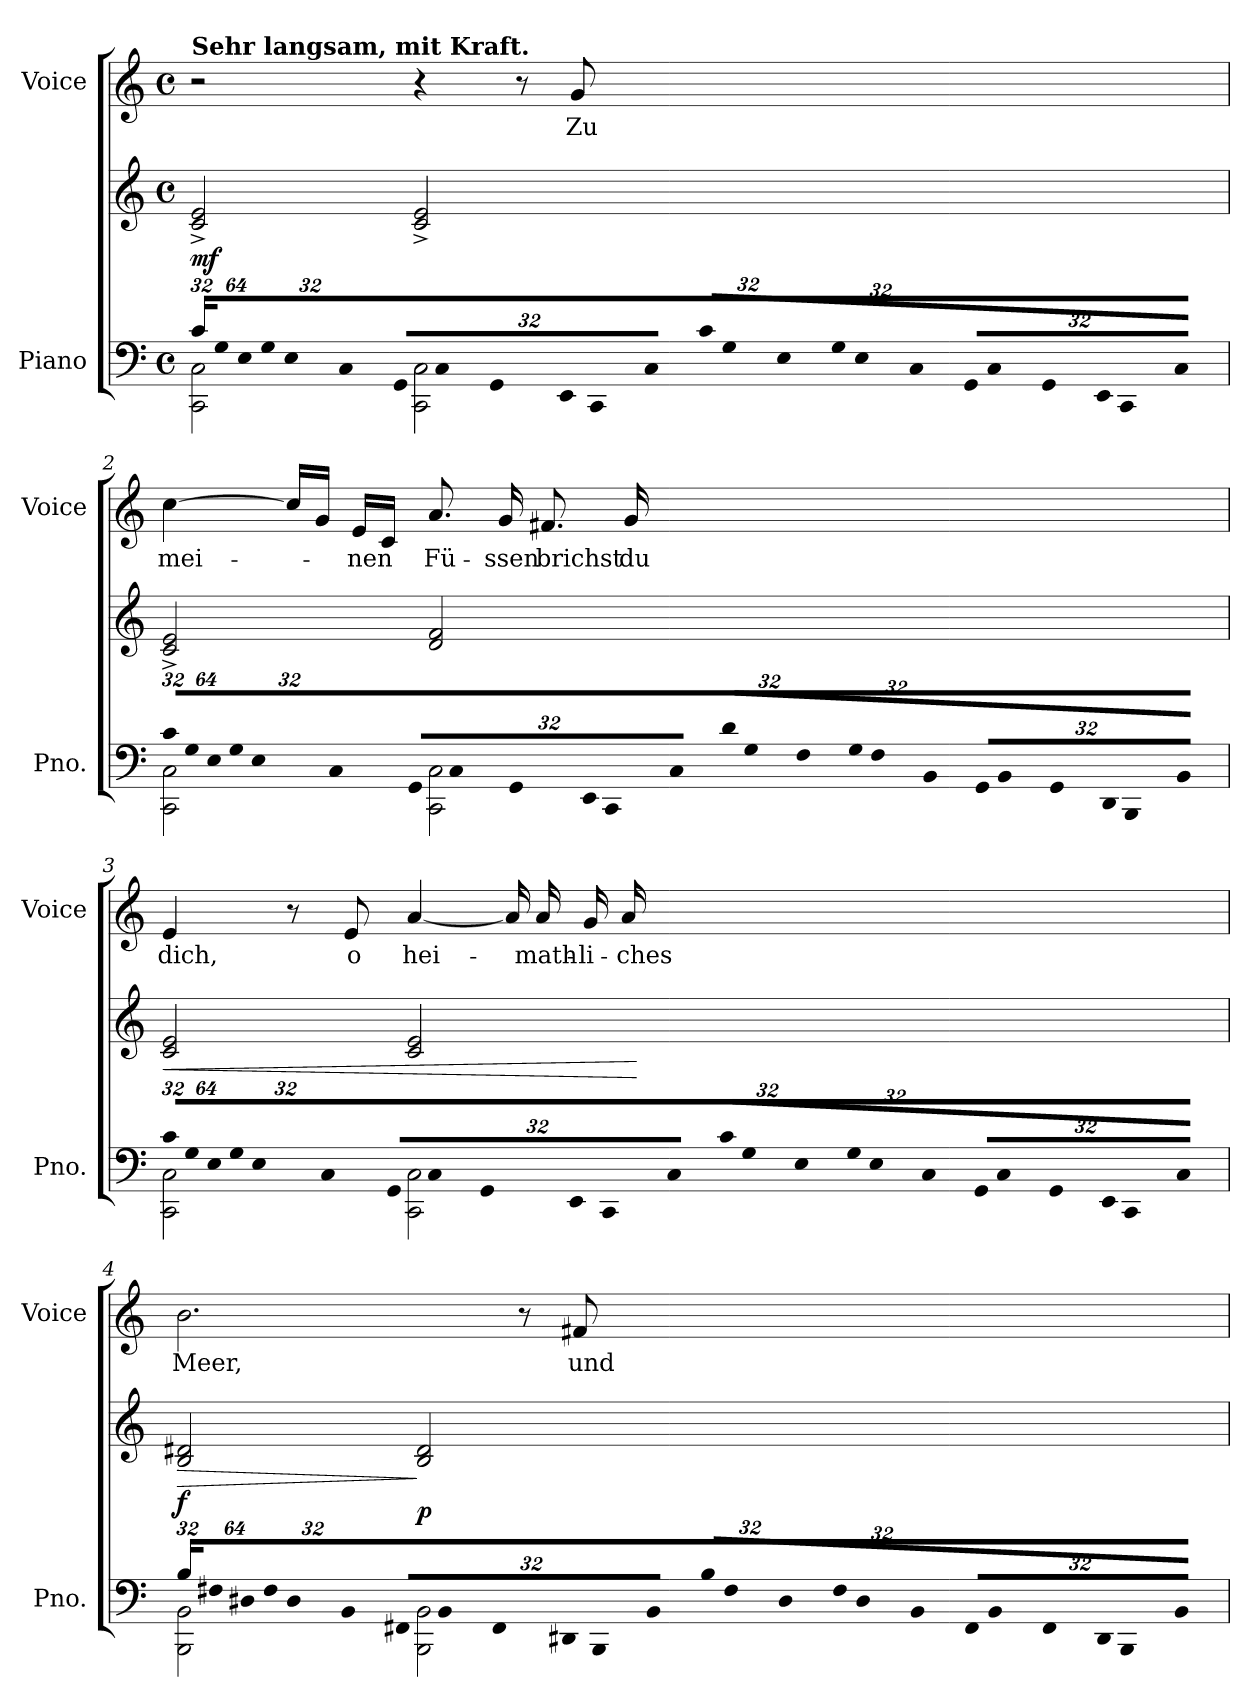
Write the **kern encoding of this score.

**kern	**kern	**dynam	**kern	**text
*part2	*part2	*part2	*part1	*part1
*staff3	*staff2	*staff2/3	*staff1	*staff1
*I"Piano	*	*	*I"Voice	*
*I'Pno.	*	*	*I'Voice	*
!!LO:PB:g=z
*clefF4	*clefG2	*	*clefG2	*
*k[]	*k[]	*	*k[]	*
*C:	*C:	*	*C:	*
*M4/4	*M4/4	*	*M4/4	*
*met(c)	*met(c)	*	*met(c)	*
*MM60	*MM60	*	*MM60	*
*Xbrackettup	*	*	*	*
=1	=1	=1	=1	=1
!	!	!	!LO:TX:a:B:t=Sehr langsam, mit Kraft.	!
!LO:N:vis=16	!	!	!	!
*^	*	*	*	*
512%21ci/LL	2CCi\ 2Ci	2ci/^ 2ei^	mf	2r	.
!LO:N:vis=16	!	!	!	!	!
1024%43Gi/	.	.	.	.	.
!LO:N:vis=16	!	!	!	!	!
1024%43Ei/	.	.	.	.	.
!LO:N:vis=16	!	!	!	!	!
512%21Gi/	.	.	.	.	.
!LO:N:vis=16	!	!	!	!	!
1024%43Ei/JJ	.	.	.	.	.
!LO:N:vis=16	!	!	!	!	!
1024%43Ci/	.	.	.	.	.
!LO:N:vis=16	!	!	!	!	!
512%21GGi/LL	.	.	.	.	.
!LO:N:vis=16	!	!	!	!	!
1024%43Ci/	.	.	.	.	.
!LO:N:vis=16	!	!	!	!	!
1024%43GGi/	.	.	.	.	.
!LO:N:vis=16	!	!	!	!	!
512%21EEi/	.	.	.	.	.
!LO:N:vis=16	!	!	!	!	!
1024%43CCi/	.	.	.	.	.
!LO:N:vis=16	!	!	!	!	!
1024%43Ci/JJ	.	.	.	.	.
!LO:N:vis=16	!	!	!	!	!
512%21ci/LL	2CCi\ 2Ci	2ci/^ 2ei^	.	4r	.
!LO:N:vis=16	!	!	!	!	!
1024%43Gi/	.	.	.	.	.
!LO:N:vis=16	!	!	!	!	!
1024%43Ei/	.	.	.	.	.
!LO:N:vis=16	!	!	!	!	!
512%21Gi/	.	.	.	.	.
!LO:N:vis=16	!	!	!	!	!
1024%43Ei/JJ	.	.	.	.	.
!LO:N:vis=16	!	!	!	!	!
1024%43Ci/	.	.	.	.	.
!LO:N:vis=16	!	!	!	!	!
512%21GGi/LL	.	.	.	8r	.
!LO:N:vis=16	!	!	!	!	!
1024%43Ci/	.	.	.	.	.
!LO:N:vis=16	!	!	!	!	!
1024%43GGi/	.	.	.	.	.
!LO:N:vis=16	!	!	!	!	!
!	!	!	!	!	!LO:LY:b:color=#000000
512%21EEi/	.	.	.	8gi/	Zu
!LO:N:vis=16	!	!	!	!	!
1024%43CCi/	.	.	.	.	.
!LO:N:vis=16	!	!	!	!	!
1024%43Ci/JJ	.	.	.	.	.
=2	=2	=2	=2	=2	=2
!LO:N:vis=16	!	!	!	!	!
!	!	!	!	!	!LO:LY:b:color=#000000
512%21ci/LL	2CCi\ 2Ci	2ci/^ 2ei^	.	[>4cci\	mei-
!LO:N:vis=16	!	!	!	!	!
1024%43Gi/	.	.	.	.	.
!LO:N:vis=16	!	!	!	!	!
1024%43Ei/	.	.	.	.	.
!LO:N:vis=16	!	!	!	!	!
512%21Gi/	.	.	.	.	.
!LO:N:vis=16	!	!	!	!	!
1024%43Ei/JJ	.	.	.	.	.
!LO:N:vis=16	!	!	!	!	!
1024%43Ci/	.	.	.	.	.
!LO:N:vis=16	!	!	!	!	!
512%21GGi/LL	.	.	.	16cci/LL]	.
!LO:N:vis=16	!	!	!	!	!
1024%43Ci/	.	.	.	.	.
.	.	.	.	16gi/JJ	.
!LO:N:vis=16	!	!	!	!	!
1024%43GGi/	.	.	.	.	.
!LO:N:vis=16	!	!	!	!	!
!	!	!	!	!	!LO:LY:b:color=#000000
512%21EEi/	.	.	.	16ei/LL	-nen
!LO:N:vis=16	!	!	!	!	!
1024%43CCi/	.	.	.	.	.
.	.	.	.	16ci/JJ	.
!LO:N:vis=16	!	!	!	!	!
1024%43Ci/JJ	.	.	.	.	.
!LO:N:vis=16	!	!	!	!	!
!	!	!	!	!	!LO:LY:b:color=#000000
512%21di/LL	2CCi\ 2Ci	2di/ 2fi	.	8.ai/	Fü-
!LO:N:vis=16	!	!	!	!	!
1024%43Gi/	.	.	.	.	.
!LO:N:vis=16	!	!	!	!	!
1024%43Fi/	.	.	.	.	.
!LO:N:vis=16	!	!	!	!	!
512%21Gi/	.	.	.	.	.
!LO:N:vis=16	!	!	!	!	!
1024%43Fi/JJ	.	.	.	.	.
!	!	!	!	!	!LO:LY:b:color=#000000
.	.	.	.	16gi/	-ssen
!LO:N:vis=16	!	!	!	!	!
1024%43BBi/	.	.	.	.	.
!LO:N:vis=16	!	!	!	!	!
!	!	!	!	!	!LO:LY:b:color=#000000
512%21GGi/LL	.	.	.	8.f#Xi/	brichst
!LO:N:vis=16	!	!	!	!	!
1024%43BBi/	.	.	.	.	.
!LO:N:vis=16	!	!	!	!	!
1024%43GGi/	.	.	.	.	.
!LO:N:vis=16	!	!	!	!	!
512%21DDi/	.	.	.	.	.
!LO:N:vis=16	!	!	!	!	!
1024%43BBBi/	.	.	.	.	.
!	!	!	!	!	!LO:LY:b:color=#000000
.	.	.	.	16gi/	du
!LO:N:vis=16	!	!	!	!	!
1024%43BBi/JJ	.	.	.	.	.
!!LO:LB:g=z
=3	=3	=3	=3	=3	=3
!LO:N:vis=16	!	!	!LO:HP:b	!	!
!	!	!	!	!	!LO:LY:b:color=#000000
512%21ci/LL	2CCi\ 2Ci	2ci/ 2ei	<	4ei/	dich,
!LO:N:vis=16	!	!	!	!	!
1024%43Gi/	.	.	.	.	.
!LO:N:vis=16	!	!	!	!	!
1024%43Ei/	.	.	.	.	.
!LO:N:vis=16	!	!	!	!	!
512%21Gi/	.	.	.	.	.
!LO:N:vis=16	!	!	!	!	!
1024%43Ei/JJ	.	.	.	.	.
!LO:N:vis=16	!	!	!	!	!
1024%43Ci/	.	.	.	.	.
!LO:N:vis=16	!	!	!	!	!
512%21GGi/LL	.	.	.	8r	.
!LO:N:vis=16	!	!	!	!	!
1024%43Ci/	.	.	.	.	.
!LO:N:vis=16	!	!	!	!	!
1024%43GGi/	.	.	.	.	.
!LO:N:vis=16	!	!	!	!	!
!	!	!	!	!	!LO:LY:b:color=#000000
512%21EEi/	.	.	.	8ei/	o
!LO:N:vis=16	!	!	!	!	!
1024%43CCi/	.	.	.	.	.
!LO:N:vis=16	!	!	!	!	!
1024%43Ci/JJ	.	.	.	.	.
!LO:N:vis=16	!	!	!	!	!
!	!	!	!	!	!LO:LY:b:color=#000000
512%21ci/LL	2CCi\ 2Ci	2ci/ 2ei	.	[<4ai/	hei-
!LO:N:vis=16	!	!	!	!	!
1024%43Gi/	.	.	.	.	.
!LO:N:vis=16	!	!	!	!	!
1024%43Ei/	.	.	.	.	.
!LO:N:vis=16	!	!	!	!	!
512%21Gi/	.	.	.	.	.
!LO:N:vis=16	!	!	!	!	!
1024%43Ei/JJ	.	.	.	.	.
!LO:N:vis=16	!	!	!	!	!
1024%43Ci/	.	.	.	.	.
!LO:N:vis=16	!	!	!	!	!
512%21GGi/LL	.	.	.	16ai/]	.
!LO:N:vis=16	!	!	!	!	!
1024%43Ci/	.	.	.	.	.
!	!	!	!	!	!LO:LY:b:color=#000000
.	.	.	.	16ai/	-math-
!LO:N:vis=16	!	!	!	!	!
1024%43GGi/	.	.	.	.	.
!LO:N:vis=16	!	!	!	!	!
!	!	!	!	!	!LO:LY:b:color=#000000
512%21EEi/	.	.	.	16gi/	-li-
!LO:N:vis=16	!	!	!	!	!
1024%43CCi/	.	.	.	.	.
!	!	!	!	!	!LO:LY:b:color=#000000
.	.	.	.	16ai/	-ches
!LO:N:vis=16	!	!	!	!	!
1024%43Ci/JJ	.	.	.	.	.
*v	*v	*	*	*	*
.	.	[	.	.
=4	=4	=4	=4	=4
!LO:N:vis=16	!	!LO:HP:b	!	!
*^	*	*	*	*
!	!	!	!	!	!LO:LY:b:color=#000000
512%21Bi/LL	2BBBi\ 2BBi	2Bi/ 2d#Xi	> f	2.bi\	Meer,
!LO:N:vis=16	!	!	!	!	!
1024%43F#Xi/	.	.	.	.	.
!LO:N:vis=16	!	!	!	!	!
1024%43D#Xi/	.	.	.	.	.
!LO:N:vis=16	!	!	!	!	!
512%21F#i/	.	.	.	.	.
!LO:N:vis=16	!	!	!	!	!
1024%43D#i/JJ	.	.	.	.	.
!LO:N:vis=16	!	!	!	!	!
1024%43BBi/	.	.	.	.	.
!LO:N:vis=16	!	!	!	!	!
512%21FF#Xi/LL	.	.	.	.	.
!LO:N:vis=16	!	!	!	!	!
1024%43BBi/	.	.	.	.	.
!LO:N:vis=16	!	!	!	!	!
1024%43FF#i/	.	.	.	.	.
!LO:N:vis=16	!	!	!	!	!
512%21DD#Xi/	.	.	.	.	.
!LO:N:vis=16	!	!	!	!	!
1024%43BBBi/	.	.	.	.	.
!LO:N:vis=16	!	!	!	!	!
1024%43BBi/JJ	.	.	.	.	.
!LO:N:vis=16	!	!	!	!	!
512%21Bi/LL	2BBBi\ 2BBi	2Bi/ 2d#i	] p	.	.
!LO:N:vis=16	!	!	!	!	!
1024%43F#i/	.	.	.	.	.
!LO:N:vis=16	!	!	!	!	!
1024%43D#i/	.	.	.	.	.
!LO:N:vis=16	!	!	!	!	!
512%21F#i/	.	.	.	.	.
!LO:N:vis=16	!	!	!	!	!
1024%43D#i/JJ	.	.	.	.	.
!LO:N:vis=16	!	!	!	!	!
1024%43BBi/	.	.	.	.	.
!LO:N:vis=16	!	!	!	!	!
512%21FF#i/LL	.	.	.	8r	.
!LO:N:vis=16	!	!	!	!	!
1024%43BBi/	.	.	.	.	.
!LO:N:vis=16	!	!	!	!	!
1024%43FF#i/	.	.	.	.	.
!LO:N:vis=16	!	!	!	!	!
!	!	!	!	!	!LO:LY:b:color=#000000
512%21DD#i/	.	.	.	8f#Xi/	und
!LO:N:vis=16	!	!	!	!	!
1024%43BBBi/	.	.	.	.	.
!LO:N:vis=16	!	!	!	!	!
1024%43BBi/JJ	.	.	.	.	.
*v	*v	*	*	*	*
=	=	=	=	=
*-	*-	*-	*-	*-
